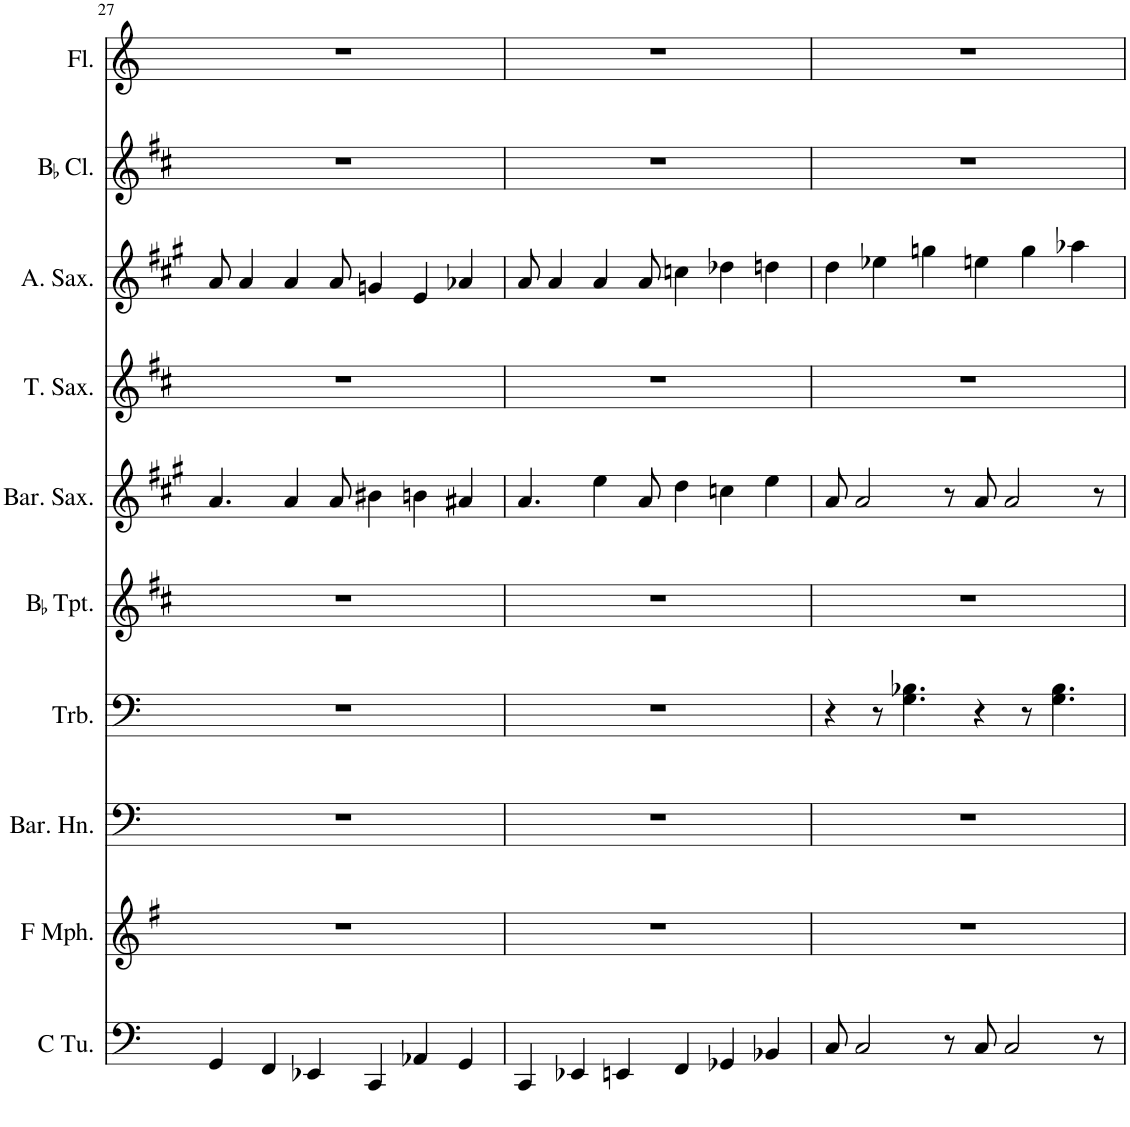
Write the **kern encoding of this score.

**kern	**kern	**kern	**kern	**kern	**kern	**kern	**kern	**kern	**kern
*part10	*part9	*part8	*part7	*part6	*part5	*part4	*part3	*part2	*part1
*staff10	*staff9	*staff8	*staff7	*staff6	*staff5	*staff4	*staff3	*staff2	*staff1
*I"C Tuba	*I"F Mellophone	*I"Baritone Horn	*I"Trombone	*I"BaccidentalFlat Trumpet	*I"Baritone Saxophone	*I"Tenor Saxophone	*I"Alto Saxophone	*I"BaccidentalFlat Clarinet	*I"Flute
*I'C Tu.	*I'F Mph.	*I'Bar. Hn.	*I'Trb.	*I'BaccidentalFlat Tpt.	*I'Bar. Sax.	*I'T. Sax.	*I'A. Sax.	*I'BaccidentalFlat Cl.	*I'Fl.
!!LO:PB:g=z
*clefF4	*clefG2	*clefF4	*clefF4	*clefG2	*clefG2	*clefG2	*clefG2	*clefG2	*clefG2
*	*Trd4c7	*Trd4c7	*	*Trd1c2	*Trd12c21	*Trd8c14	*Trd5c9	*Trd1c2	*
*k[]	*k[f#]	*k[]	*k[]	*k[f#c#]	*k[f#c#g#]	*k[f#c#]	*k[f#c#g#]	*k[f#c#]	*k[]
*M6/4	*M6/4	*M6/4	*M6/4	*M6/4	*M6/4	*M6/4	*M6/4	*M6/4	*M6/4
=27	=27	=27	=27	=27	=27	=27	=27	=27	=27
4GG/	1.r	1.r	1.r	1.r	4.a/	1.r	8a/	1.r	1.r
.	.	.	.	.	.	.	4a/	.	.
4FF/	.	.	.	.	.	.	.	.	.
.	.	.	.	.	4a/	.	4a/	.	.
4EE-X/	.	.	.	.	.	.	.	.	.
.	.	.	.	.	8a/	.	8a/	.	.
4CC/	.	.	.	.	4b#X\	.	4gn/	.	.
4AA-X/	.	.	.	.	4bn\	.	4e/	.	.
4GG/	.	.	.	.	4a#X/	.	4a-X/	.	.
=28	=28	=28	=28	=28	=28	=28	=28	=28	=28
4CC/	1.r	1.r	1.r	1.r	4.a/	1.r	8a/	1.r	1.r
.	.	.	.	.	.	.	4a/	.	.
4EE-X/	.	.	.	.	.	.	.	.	.
.	.	.	.	.	4ee\	.	4a/	.	.
4EEn/	.	.	.	.	.	.	.	.	.
.	.	.	.	.	8a/	.	8a/	.	.
4FF/	.	.	.	.	4dd\	.	4ccn\	.	.
4GG-X/	.	.	.	.	4ccn\	.	4dd-X\	.	.
4BB-X/	.	.	.	.	4ee\	.	4ddn\	.	.
=29	=29	=29	=29	=29	=29	=29	=29	=29	=29
8C/	1.r	1.r	4r	1.r	8a/	1.r	4dd\	1.r	1.r
2C/	.	.	.	.	2a/	.	.	.	.
.	.	.	8r	.	.	.	4ee-X\	.	.
.	.	.	4.G\ 4.B-X\	.	.	.	.	.	.
.	.	.	.	.	.	.	4ggn\	.	.
8r	.	.	.	.	8r	.	.	.	.
8C/	.	.	4r	.	8a/	.	4een\	.	.
2C/	.	.	.	.	2a/	.	.	.	.
.	.	.	8r	.	.	.	4gg\	.	.
.	.	.	4.G\ 4.B-\	.	.	.	.	.	.
.	.	.	.	.	.	.	4aa-X\	.	.
8r	.	.	.	.	8r	.	.	.	.
=	=	=	=	=	=	=	=	=	=
*-	*-	*-	*-	*-	*-	*-	*-	*-	*-
